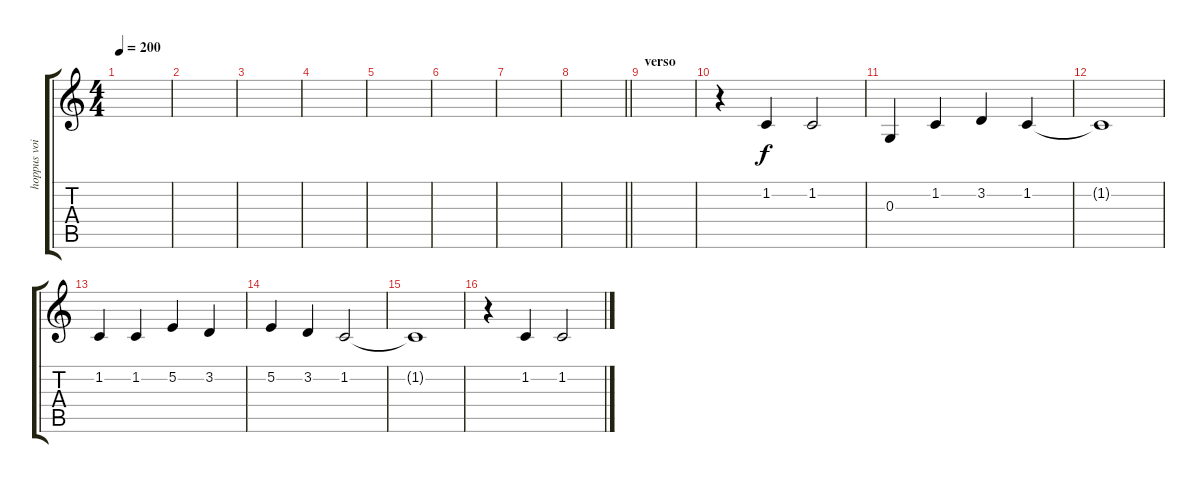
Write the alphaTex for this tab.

\track ("hoppus voice" "hoppus voi") {instrument tenorsax}
\staff {score tabs}
\tuning (E4 B3 G3 D3 A2 E2) {hide}
\ts (4 4)
\tempo 200
\clef g2
\ks c
|
|
|
|
|
|
|
\barLineRight lightlight
|
\section ("" "verso")
|
r.4 1.2.4 1.2.2 |
0.3.4 1.2.4 3.2.4 1.2.4 |
1.2{t}.1 |
1.2.4 1.2.4 5.2.4 3.2.4 |
5.2.4 3.2.4 1.2.2 |
1.2{t}.1 |
r.4 1.2.4 1.2.2
